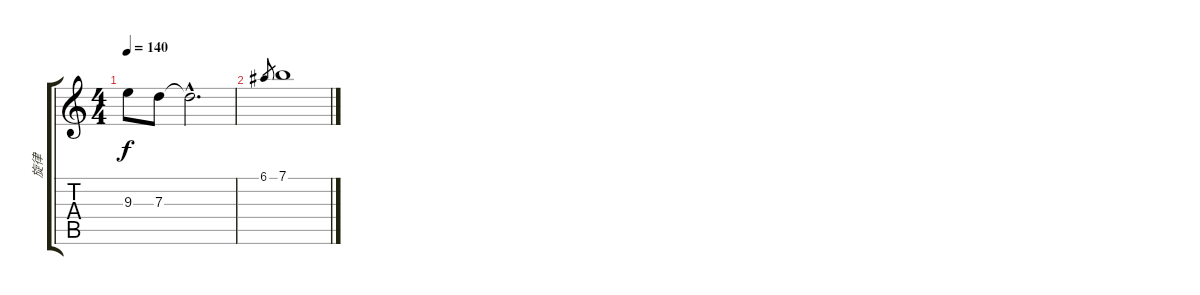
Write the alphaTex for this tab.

\track ("旋律" "旋律") {instrument overdrivenguitar}
\staff {score tabs}
\tuning (E4 B3 G3 D3 A2 E2) {hide}
\ts (4 4)
\tempo 140
\clef g2
\ks c
9.3{t}.8{dy f} 7.3.8 7.3{hac t}.2{d} |
6.1.8{gr} 7.1.1
